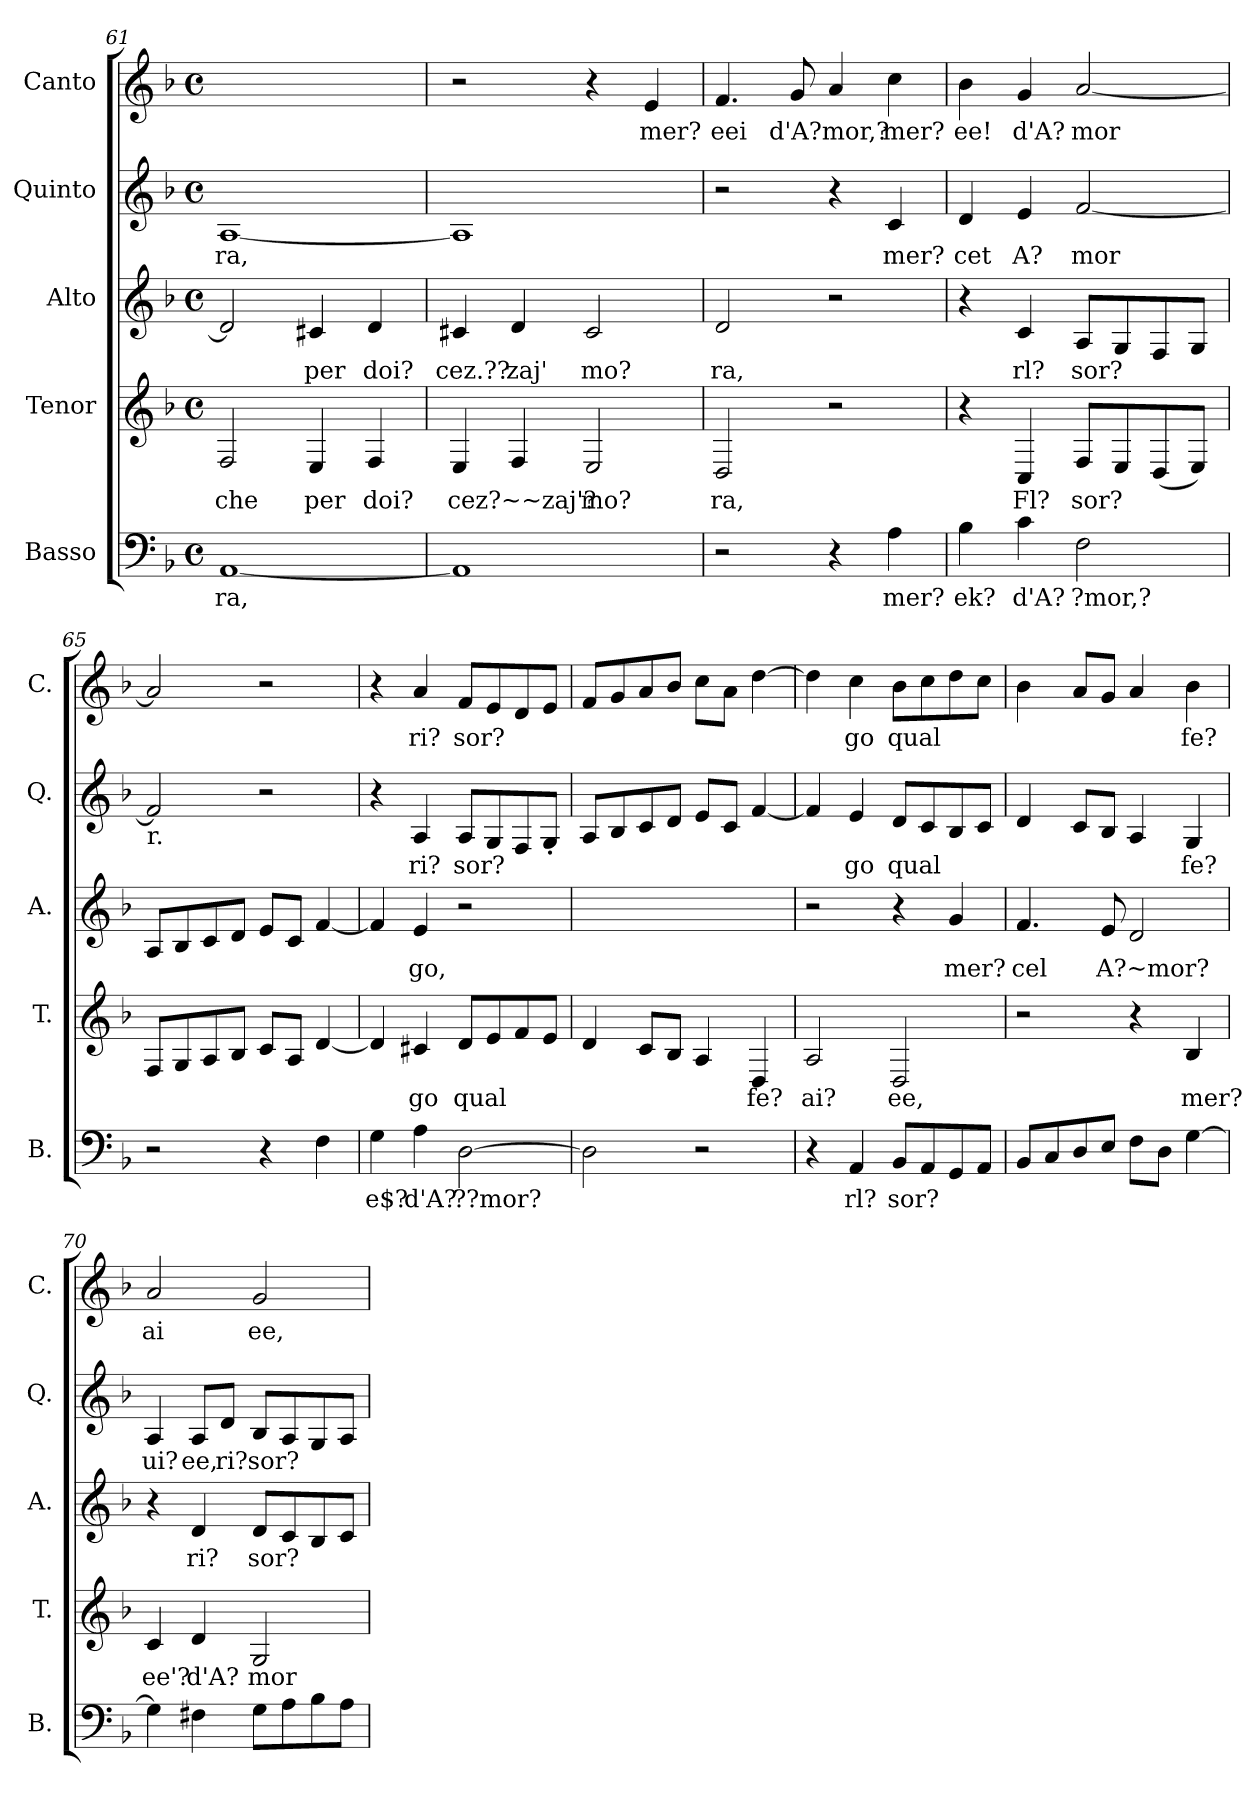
**kern	**text	**kern	**text	**kern	**text	**kern	**text	**kern	**text
*part5	*part5	*part4	*part4	*part3	*part3	*part2	*part2	*part1	*part1
*staff5	*staff5	*staff4	*staff4	*staff3	*staff3	*staff2	*staff2	*staff1	*staff1
*I"Basso	*	*I"Tenor	*	*I"Alto	*	*I"Quinto	*	*I"Canto	*
*I'B.	*	*I'T.	*	*I'A.	*	*I'Q.	*	*I'C.	*
*clefF4	*	*clefG2	*	*clefG2	*	*clefG2	*	*clefG2	*
*k[b-]	*	*k[b-]	*	*k[b-]	*	*k[b-]	*	*k[b-]	*
*F:	*	*F:	*	*F:	*	*F:	*	*F:	*
*M4/4	*	*M4/4	*	*M4/4	*	*M4/4	*	*M4/4	*
*met(c)	*	*met(c)	*	*met(c)	*	*met(c)	*	*met(c)	*
=61	=61	=61	=61	=61	=61	=61	=61	=61	=61
!	!LO:LY:b	!	!LO:LY:b	!	!	!	!LO:LY:b	!	!
[1AA	ra,	2F/	che	2d/]	.	[1A	ra,	1ryy	.
!	!	!	!LO:LY:b	!	!LO:LY:b	!	!	!	!
.	.	4E/	per	4c#X/	per	.	.	.	.
!	!	!	!LO:LY:b	!	!LO:LY:b	!	!	!	!
.	.	4F/	doi?	4d/	doi?	.	.	.	.
=62	=62	=62	=62	=62	=62	=62	=62	=62	=62
!	!	!	!LO:LY:b	!	!LO:LY:b	!	!	!	!
1AA]	.	4E/	cez?	4c#X/	cez.??	1A]	.	2r	.
!	!	!	!LO:LY:b	!	!LO:LY:b	!	!	!	!
.	.	4F/	~~zaj'?	4d/	zaj'	.	.	.	.
!	!	!	!LO:LY:b	!	!LO:LY:b	!	!	!	!
.	.	2E/	mo?	2c#/	mo?	.	.	4r	.
!	!	!	!	!	!	!	!	!	!LO:LY:b
.	.	.	.	.	.	.	.	4e/	mer?
=63	=63	=63	=63	=63	=63	=63	=63	=63	=63
!	!	!	!LO:LY:b	!	!LO:LY:b	!	!	!	!LO:LY:b
2r	.	2D/	ra,	2d/	ra,	2r	.	4.f/	eei
!	!	!	!	!	!	!	!	!	!LO:LY:b
.	.	.	.	.	.	.	.	8g/	d'A?mor,?
4r	.	2r	.	2r	.	4r	.	4a/	.
!	!LO:LY:b	!	!	!	!	!	!LO:LY:b	!	!LO:LY:b
4A\	mer?	.	.	.	.	4c/	mer?	4cc\	mer?
=64	=64	=64	=64	=64	=64	=64	=64	=64	=64
!	!LO:LY:b	!	!	!	!	!	!LO:LY:b	!	!LO:LY:b
4B-\	ek?	4r	.	4r	.	4d/	cet	4b-\	ee!
!	!LO:LY:b	!	!LO:LY:b	!	!LO:LY:b	!	!LO:LY:b	!	!LO:LY:b
4c\	d'A?	4C/	Fl?	4c/	rl?	4e/	A?	4g/	d'A?
!	!LO:LY:b	!	!LO:LY:b	!	!LO:LY:b	!	!LO:LY:b	!	!LO:LY:b
2F\	?mor,?	8F/L	sor?	8A/L	sor?	[2f/	mor	[2a/	mor
.	.	8E/	.	8G/	.	.	.	.	.
.	.	(<8D/	.	8F/	.	.	.	.	.
.	.	8E/J)	.	8G/J	.	.	.	.	.
!!LO:LB:g=z
=65	=65	=65	=65	=65	=65	=65	=65	=65	=65
!	!	!	!	!	!	!LO:TX:b:t=r.	!	!	!
2r	.	8F/L	.	8A/L	.	2f/]	.	2a/]	.
.	.	8G/	.	8B-/	.	.	.	.	.
.	.	8A/	.	8c/	.	.	.	.	.
.	.	8B-/J	.	8d/J	.	.	.	.	.
4r	.	8c/L	.	8e/L	.	2r	.	2r	.
.	.	8A/J	.	8c/J	.	.	.	.	.
4F\	.	[4d/	.	[4f/	.	.	.	.	.
=66	=66	=66	=66	=66	=66	=66	=66	=66	=66
!	!LO:LY:b	!	!	!	!	!	!	!	!
4G\	e$?	4d/]	.	4f/]	.	4r	.	4r	.
!	!LO:LY:b	!	!LO:LY:b	!	!LO:LY:b	!	!LO:LY:b	!	!LO:LY:b
4A\	d'A?	4c#X/	go	4e/	go,	4A/	ri?	4a/	ri?
!	!LO:LY:b	!	!LO:LY:b	!	!	!	!LO:LY:b	!	!LO:LY:b
[2D\	??mor?	8d/L	qual	2r	.	8A/L	sor?	8f/L	sor?
.	.	8e/	.	.	.	8G/	.	8e/	.
.	.	8f/	.	.	.	8F/	.	8d/	.
.	.	8e/J	.	.	.	8G'</J	.	8e/J	.
=67	=67	=67	=67	=67	=67	=67	=67	=67	=67
2D\]	.	4d/	.	1ryy	.	8A/L	.	8f/L	.
.	.	.	.	.	.	8B-/	.	8g/	.
.	.	8c/L	.	.	.	8c/	.	8a/	.
.	.	8B-/J	.	.	.	8d/J	.	8b-/J	.
2r	.	4A/	.	.	.	8e/L	.	8cc\L	.
.	.	.	.	.	.	8c/J	.	8a\J	.
!	!	!	!LO:LY:b	!	!	!	!	!	!
.	.	4D/	fe?	.	.	[4f/	.	[4dd\	.
=68	=68	=68	=68	=68	=68	=68	=68	=68	=68
!	!	!	!LO:LY:b	!	!	!	!	!	!
4r	.	2A/	ai?	2r	.	4f/]	.	4dd\]	.
!	!LO:LY:b	!	!	!	!	!	!LO:LY:b	!	!LO:LY:b
4AA/	rl?	.	.	.	.	4e/	go	4cc\	go
!	!LO:LY:b	!	!LO:LY:b	!	!	!	!LO:LY:b	!	!LO:LY:b
8BB-/L	sor?	2D/	ee,	4r	.	8d/L	qual	8b-\L	qual
8AA/	.	.	.	.	.	8c/	.	8cc\	.
!	!	!	!	!	!LO:LY:b	!	!	!	!
8GG/	.	.	.	4g/	mer?	8B-/	.	8dd\	.
8AA/J	.	.	.	.	.	8c/J	.	8cc\J	.
!!LO:PB:g=z
=69	=69	=69	=69	=69	=69	=69	=69	=69	=69
!	!	!	!	!	!LO:LY:b	!	!	!	!
8BB-/L	.	2r	.	4.f/	cel	4d/	.	4b-\	.
8C/	.	.	.	.	.	.	.	.	.
8D/	.	.	.	.	.	8c/L	.	8a/L	.
!	!	!	!	!	!LO:LY:b	!	!	!	!
8E/J	.	.	.	8e/	A?~mor?	8B-/J	.	8g/J	.
8F\L	.	4r	.	2d/	.	4A/	.	4a/	.
8D\J	.	.	.	.	.	.	.	.	.
!	!	!	!LO:LY:b	!	!	!	!LO:LY:b	!	!LO:LY:b
[4G\	.	4B-/	mer?	.	.	4G/	fe?	4b-\	fe?
=70	=70	=70	=70	=70	=70	=70	=70	=70	=70
!	!	!	!LO:LY:b	!	!	!	!LO:LY:b	!	!LO:LY:b
4G\]	.	4c/	ee'?	4r	.	4A/	ui?	2a/	ai
!	!	!	!LO:LY:b	!	!LO:LY:b	!	!LO:LY:b	!	!
4F#X\	.	4d/	d'A?	4d/	ri?	8A/L	ee,	.	.
!	!	!	!	!	!	!	!LO:LY:b	!	!
.	.	.	.	.	.	8d/J	ri?	.	.
!	!	!	!LO:LY:b	!	!LO:LY:b	!	!LO:LY:b	!	!LO:LY:b
8G\L	.	2G/	mor	8d/L	sor?	8B-/L	sor?	2g/	ee,
8A\	.	.	.	8c/	.	8A/	.	.	.
8B-\	.	.	.	8B-/	.	8G/	.	.	.
8A\J	.	.	.	8c/J	.	8A/J	.	.	.
=	=	=	=	=	=	=	=	=	=
*-	*-	*-	*-	*-	*-	*-	*-	*-	*-
